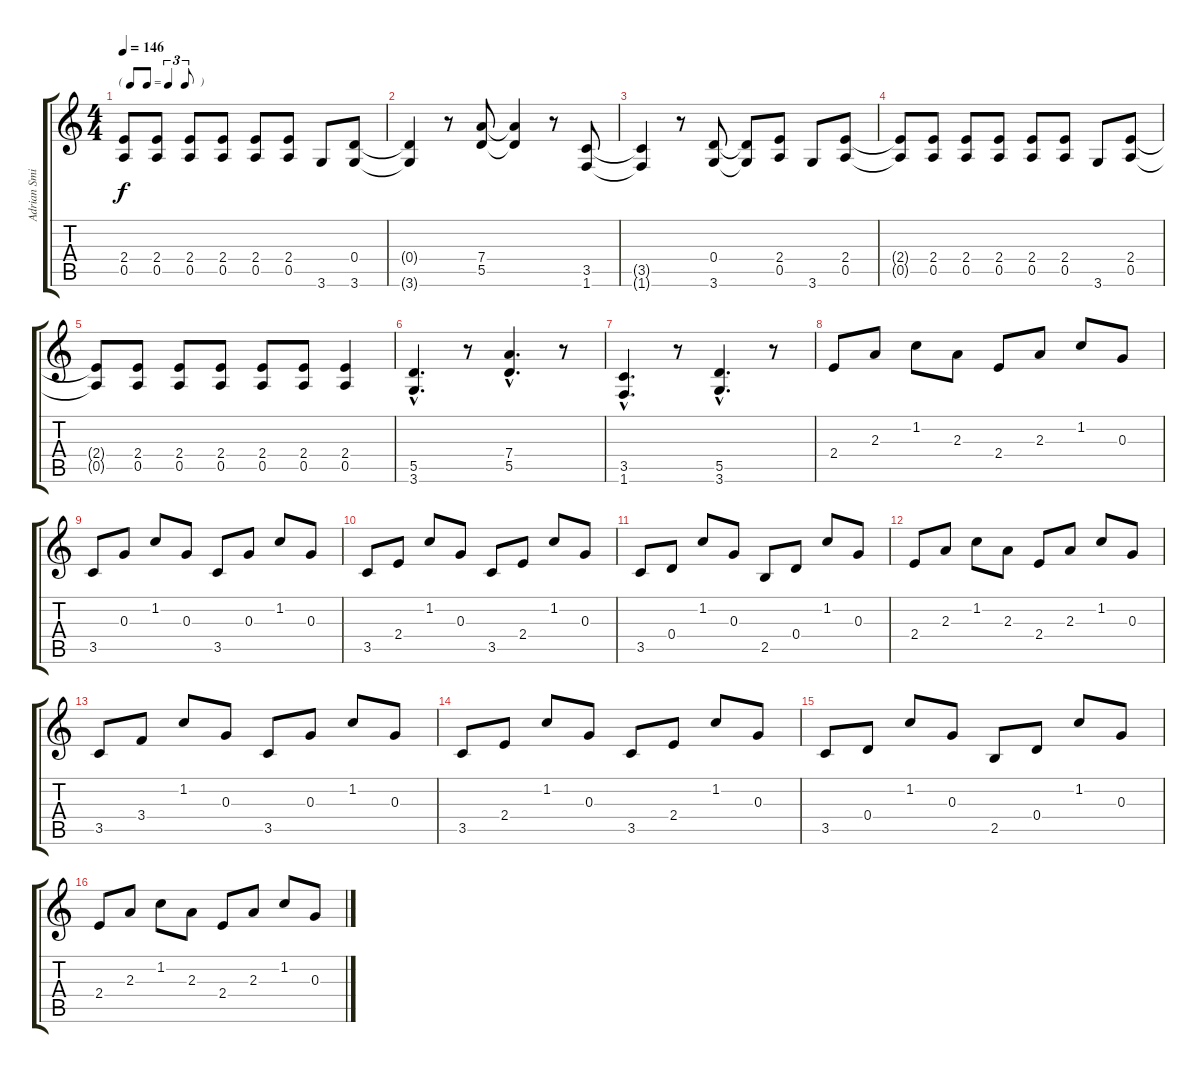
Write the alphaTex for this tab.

\track ("Adrian Smith" "Adrian Smi") {instrument overdrivenguitar}
\staff {score tabs}
\tuning (E4 B3 G3 D3 A2 E2) {hide}
\ts (4 4)
\tf triplet8th
\tempo 146
\clef g2
\ks c
(2.4{t} 0.5{t}).8{dy f} (2.4 0.5).8 (2.4 0.5).8 (2.4 0.5).8 (2.4 0.5).8 (2.4 0.5).8 3.6.8 (0.4 3.6).8 |
(0.4{t} 3.6{t}).4 r.8 (7.4 5.5).8 (7.4{t} 5.5{t}).4 r.8 (3.5 1.6).8 |
(3.5{t} 1.6{t}).4 r.8 (0.4 3.6).8 (0.4{t} 3.6{t}).8 (2.4 0.5).8 3.6.8 (2.4 0.5).8 |
(2.4{t} 0.5{t}).8 (2.4 0.5).8 (2.4 0.5).8 (2.4 0.5).8 (2.4 0.5).8 (2.4 0.5).8 3.6.8 (2.4 0.5).8 |
(2.4{t} 0.5{t}).8 (2.4 0.5).8 (2.4 0.5).8 (2.4 0.5).8 (2.4 0.5).8 (2.4 0.5).8 (2.4 0.5).4 |
(5.5{hac} 3.6{hac}).4{d} r.8 (7.4{hac} 5.5{hac}).4{d} r.8 |
(3.5{hac} 1.6{hac}).4{d} r.8 (5.5{hac} 3.6{hac}).4{d} r.8 |
2.4.8{volume 10 instrument electricguitarclean} 2.3.8 1.2.8 2.3.8 2.4.8 2.3.8 1.2.8 0.3.8 |
3.5.8 0.3.8 1.2.8 0.3.8 3.5.8 0.3.8 1.2.8 0.3.8 |
3.5.8 2.4.8 1.2.8 0.3.8 3.5.8 2.4.8 1.2.8 0.3.8 |
3.5.8 0.4.8 1.2.8 0.3.8 2.5.8 0.4.8 1.2.8 0.3.8 |
2.4.8 2.3.8 1.2.8 2.3.8 2.4.8 2.3.8 1.2.8 0.3.8 |
3.5.8 3.4.8 1.2.8 0.3.8 3.5.8 0.3.8 1.2.8 0.3.8 |
3.5.8 2.4.8 1.2.8 0.3.8 3.5.8 2.4.8 1.2.8 0.3.8 |
3.5.8 0.4.8 1.2.8 0.3.8 2.5.8 0.4.8 1.2.8 0.3.8 |
2.4.8 2.3.8 1.2.8 2.3.8 2.4.8 2.3.8 1.2.8 0.3.8
